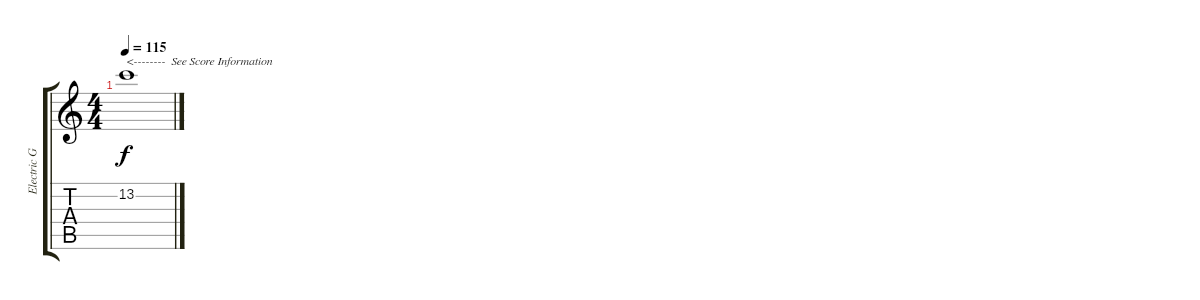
\track ("Electric Guitar" "Electric G") {instrument distortionguitar}
\staff {score tabs}
\tuning (E4 B3 G3 D3 A2 E2) {hide}
\ts (4 4)
\tempo 115
\clef g2
\ks c
13.2{t}.1{txt "<--------  See Score Information" dy f}
